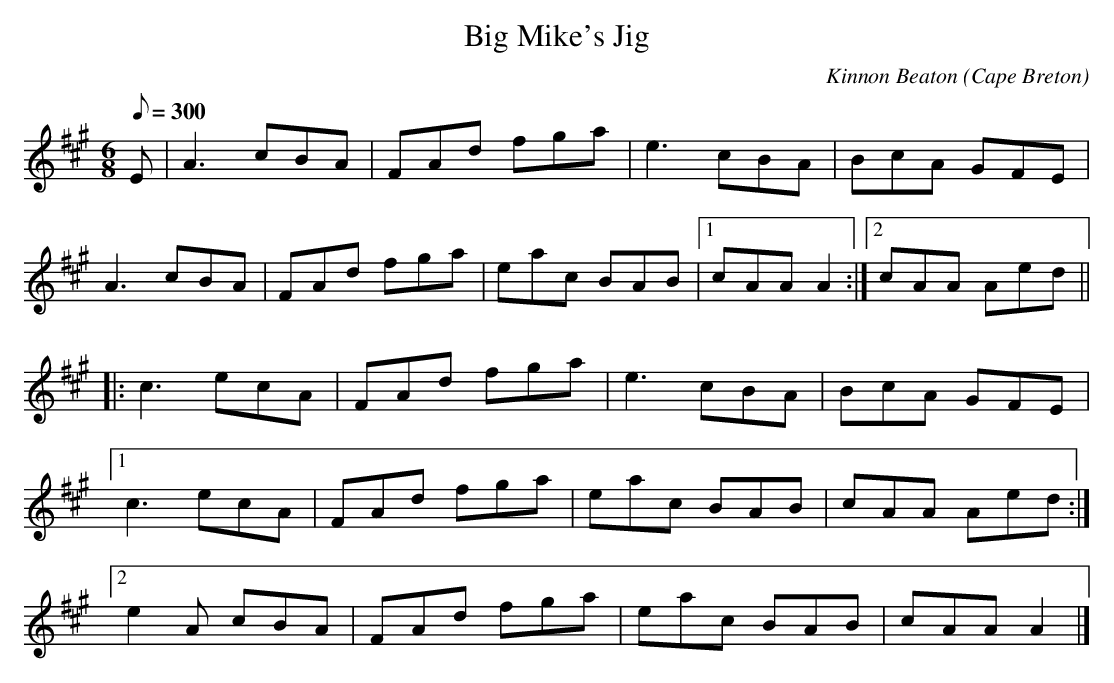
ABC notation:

X:1
T:Big Mike's Jig
C:Kinnon Beaton
O:Cape Breton
L:1/8
M:6/8
Q:300
K:A
E|A3 cBA|FAd fga|e3 cBA|BcA GFE|
A3 cBA|FAd fga|eac BAB|[1cAA A2:|[2cAA Aed||
|:c3 ecA|FAd fga|e3 cBA|BcA GFE|
[1c3 ecA|FAd fga|eac BAB|cAA Aed:|
[2e2 A cBA|FAd fga|eac BAB|cAA A2|]
